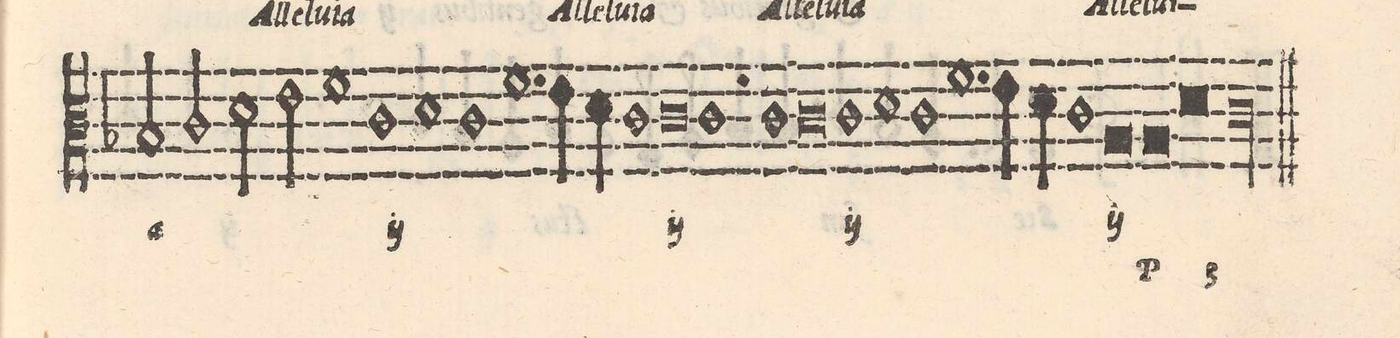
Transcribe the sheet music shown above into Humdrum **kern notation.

**kern	**text
*I"ALTVS	*
*clefC3	*
*k[b-]	*
*met(O|3)	*
*M3/1	*
2B-/	-ia
2c/	.
2d\	.
2e\	.
1f	.
=62-	=62-
*	*ij
1c	Al-
1d	-le-
1c	-lu-
=63-	=63-
1.f	-ia
4e\	.
4d\	.
1c	.
=64-	=64-
0c	Al-
1c	-le-
=65-	=65-
1c	-lu-
0c	-ia
=66-	=66-
1c	Al-
1d	-le-
1c	-lu-
=67-	=67-
1.f	-ia
4e\	.
4d\	.
1c	.
=68-	=68-
*col	*
0A	Al-
0A	-le-
=69-	=69-
0d	-lu-
*Xcol	*
=70-	=70-
0.cl	-ia
*	*Xij
==	==
*-	*-
